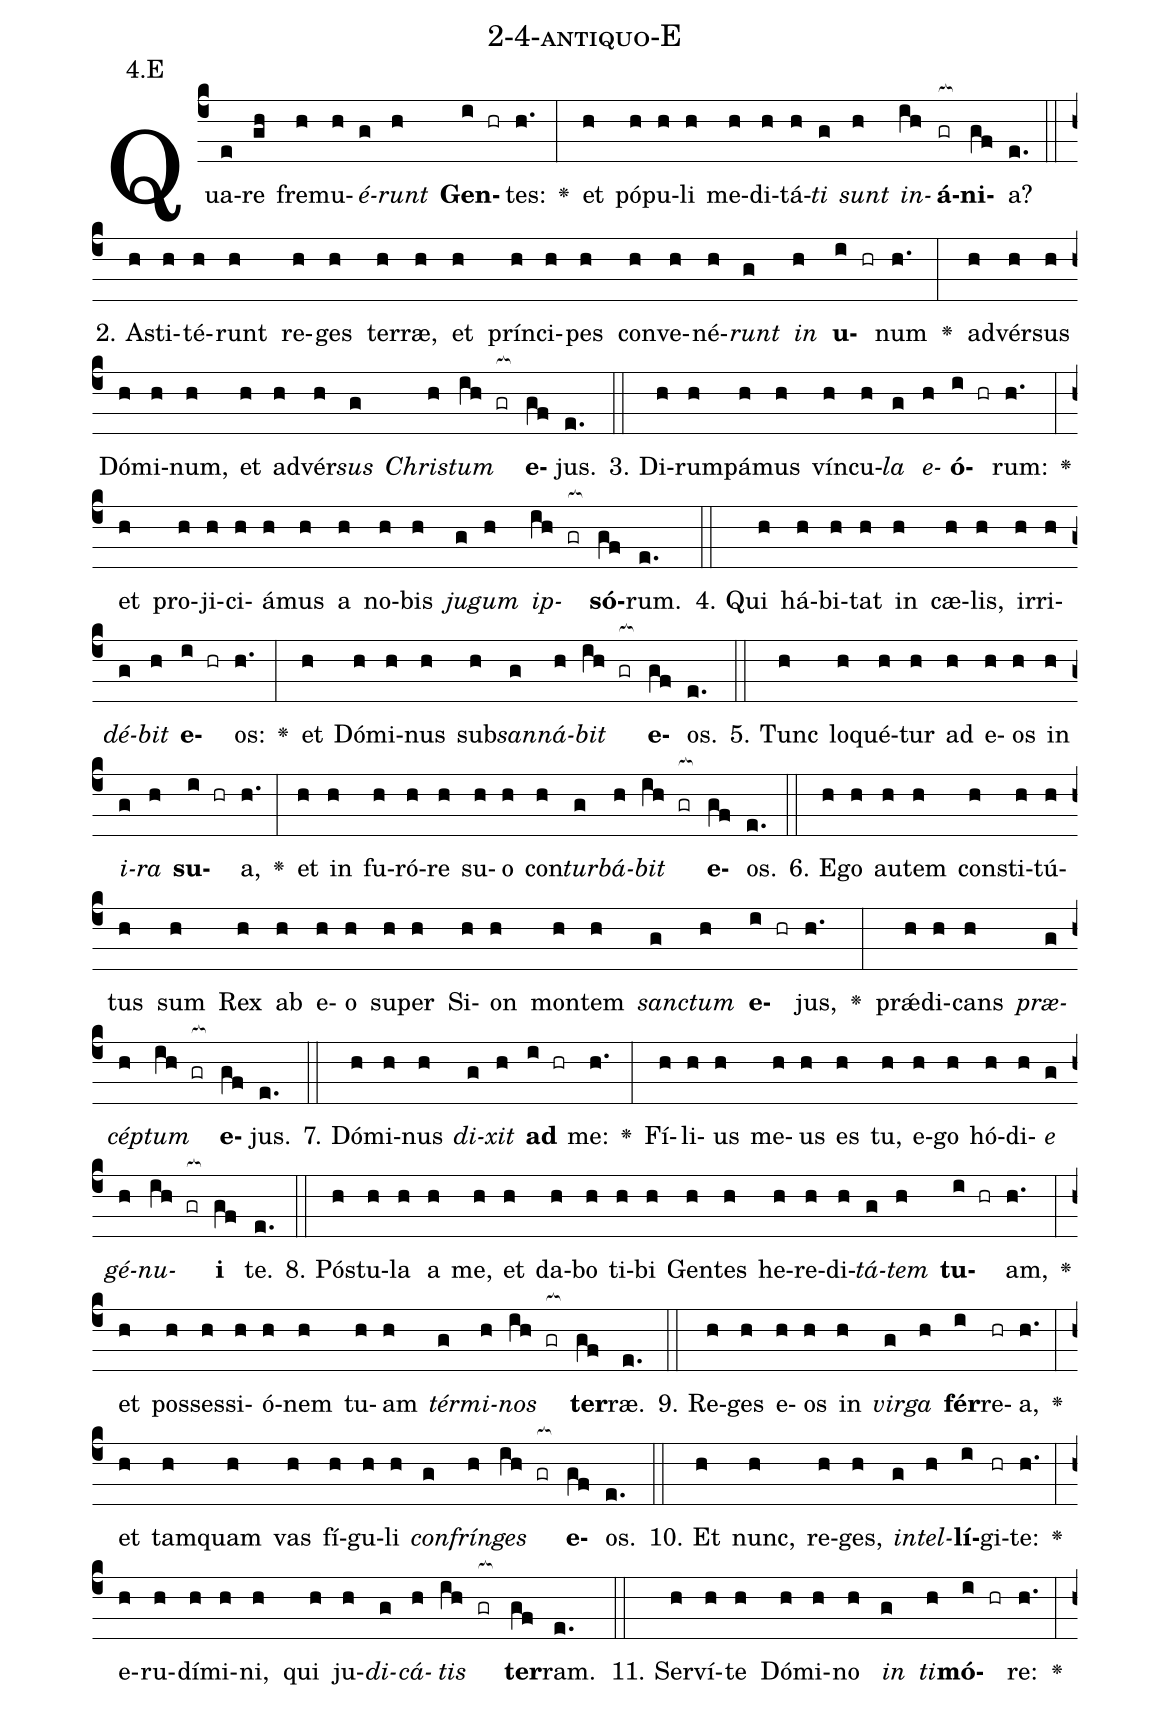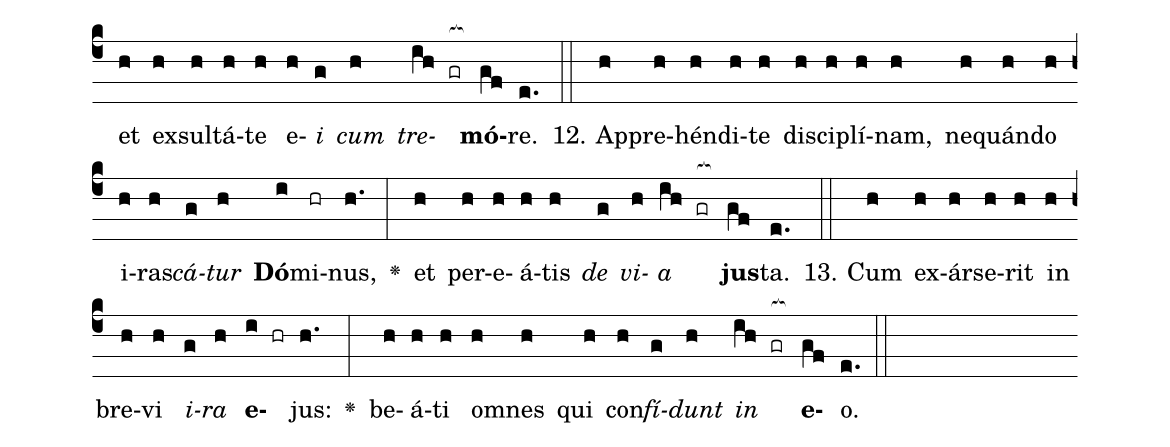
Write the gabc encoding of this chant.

name: 2-4-antiquo-E;
annotation: 4.E;
%%
(c4)Qua(e)re(gh) fre(h)mu(h)<i>é</i>(g)<i>runt</i>(h) <b>Gen</b>(i hr)tes:(h.) <v>\greheightstar</v>(:) et(h) pó(h)pu(h)li(h) me(h)di(h)tá(h)<i>ti</i>(g) <i>sunt</i>(h) <i>in</i>(ih)<b>á</b>(gr[ocb:1{])<b>ni</b>(gf[ocb:0}])a?(e.) (::)
2. A(h)sti(h)té(h)runt(h) re(h)ges(h) ter(h)ræ,(h) et(h) prín(h)ci(h)pes(h) con(h)ve(h)né(h)<i>runt</i>(g) <i>in</i>(h) <b>u</b>(i hr)num(h.) <v>\greheightstar</v>(:) ad(h)vér(h)sus(h) Dó(h)mi(h)num,(h) et(h) ad(h)vér(h)<i>sus</i>(g) <i>Chris</i>(h)<i>tum</i>(ih gr[ocb:1{]) <b>e</b>(gf[ocb:0}])jus.(e.) (::)
3. Di(h)rum(h)pá(h)mus(h) vín(h)cu(h)<i>la</i>(g) <i>e</i>(h)<b>ó</b>(i hr)rum:(h.) <v>\greheightstar</v>(:) et(h) pro(h)ji(h)ci(h)á(h)mus(h) a(h) no(h)bis(h) <i>ju</i>(g)<i>gum</i>(h) <i>ip</i>(ih gr[ocb:1{])<b>só</b>(gf[ocb:0}])rum.(e.) (::)
4. Qui(h) há(h)bi(h)tat(h) in(h) cæ(h)lis,(h) ir(h)ri(h)<i>dé</i>(g)<i>bit</i>(h) <b>e</b>(i hr)os:(h.) <v>\greheightstar</v>(:) et(h) Dó(h)mi(h)nus(h) sub(h)<i>san</i>(g)<i>ná</i>(h)<i>bit</i>(ih gr[ocb:1{]) <b>e</b>(gf[ocb:0}])os.(e.) (::)
5. Tunc(h) lo(h)qué(h)tur(h) ad(h) e(h)os(h) in(h) <i>i</i>(g)<i>ra</i>(h) <b>su</b>(i hr)a,(h.) <v>\greheightstar</v>(:) et(h) in(h) fu(h)ró(h)re(h) su(h)o(h) con(h)<i>tur</i>(g)<i>bá</i>(h)<i>bit</i>(ih gr[ocb:1{]) <b>e</b>(gf[ocb:0}])os.(e.) (::)
6. E(h)go(h) au(h)tem(h) con(h)sti(h)tú(h)tus(h) sum(h) Rex(h) ab(h) e(h)o(h) su(h)per(h) Si(h)on(h) mon(h)tem(h) <i>sanc</i>(g)<i>tum</i>(h) <b>e</b>(i hr)jus,(h.) <v>\greheightstar</v>(:) prǽ(h)di(h)cans(h) <i>præ</i>(g)<i>cép</i>(h)<i>tum</i>(ih gr[ocb:1{]) <b>e</b>(gf[ocb:0}])jus.(e.) (::)
7. Dó(h)mi(h)nus(h) <i>di</i>(g)<i>xit</i>(h) <b>ad</b>(i hr) me:(h.) <v>\greheightstar</v>(:) Fí(h)li(h)us(h) me(h)us(h) es(h) tu,(h) e(h)go(h) hó(h)di(h)<i>e</i>(g) <i>gé</i>(h)<i>nu</i>(ih gr[ocb:1{])<b>i</b>(gf[ocb:0}]) te.(e.) (::)
8. Pós(h)tu(h)la(h) a(h) me,(h) et(h) da(h)bo(h) ti(h)bi(h) Gen(h)tes(h) he(h)re(h)di(h)<i>tá</i>(g)<i>tem</i>(h) <b>tu</b>(i hr)am,(h.) <v>\greheightstar</v>(:) et(h) pos(h)ses(h)si(h)ó(h)nem(h) tu(h)am(h) <i>tér</i>(g)<i>mi</i>(h)<i>nos</i>(ih gr[ocb:1{]) <b>ter</b>(gf[ocb:0}])ræ.(e.) (::)
9. Re(h)ges(h) e(h)os(h) in(h) <i>vir</i>(g)<i>ga</i>(h) <b>fér</b>(i)re(hr)a,(h.) <v>\greheightstar</v>(:) et(h) tam(h)quam(h) vas(h) fí(h)gu(h)li(h) <i>con</i>(g)<i>frín</i>(h)<i>ges</i>(ih gr[ocb:1{]) <b>e</b>(gf[ocb:0}])os.(e.) (::)
10. Et(h) nunc,(h) re(h)ges,(h) <i>in</i>(g)<i>tel</i>(h)<b>lí</b>(i)gi(hr)te:(h.) <v>\greheightstar</v>(:) e(h)ru(h)dí(h)mi(h)ni,(h) qui(h) ju(h)<i>di</i>(g)<i>cá</i>(h)<i>tis</i>(ih gr[ocb:1{]) <b>ter</b>(gf[ocb:0}])ram.(e.) (::)
11. Ser(h)ví(h)te(h) Dó(h)mi(h)no(h) <i>in</i>(g) <i>ti</i>(h)<b>mó</b>(i hr)re:(h.) <v>\greheightstar</v>(:) et(h) ex(h)sul(h)tá(h)te(h) e(h)<i>i</i>(g) <i>cum</i>(h) <i>tre</i>(ih gr[ocb:1{])<b>mó</b>(gf[ocb:0}])re.(e.) (::)
12. Ap(h)pre(h)hén(h)di(h)te(h) di(h)sci(h)plí(h)nam,(h) ne(h)quán(h)do(h) i(h)ras(h)<i>cá</i>(g)<i>tur</i>(h) <b>Dó</b>(i)mi(hr)nus,(h.) <v>\greheightstar</v>(:) et(h) per(h)e(h)á(h)tis(h) <i>de</i>(g) <i>vi</i>(h)<i>a</i>(ih gr[ocb:1{]) <b>jus</b>(gf[ocb:0}])ta.(e.) (::)
13. Cum(h) ex(h)ár(h)se(h)rit(h) in(h) bre(h)vi(h) <i>i</i>(g)<i>ra</i>(h) <b>e</b>(i hr)jus:(h.) <v>\greheightstar</v>(:) be(h)á(h)ti(h) om(h)nes(h) qui(h) con(h)<i>fí</i>(g)<i>dunt</i>(h) <i>in</i>(ih gr[ocb:1{]) <b>e</b>(gf[ocb:0}])o.(e.) (::)
